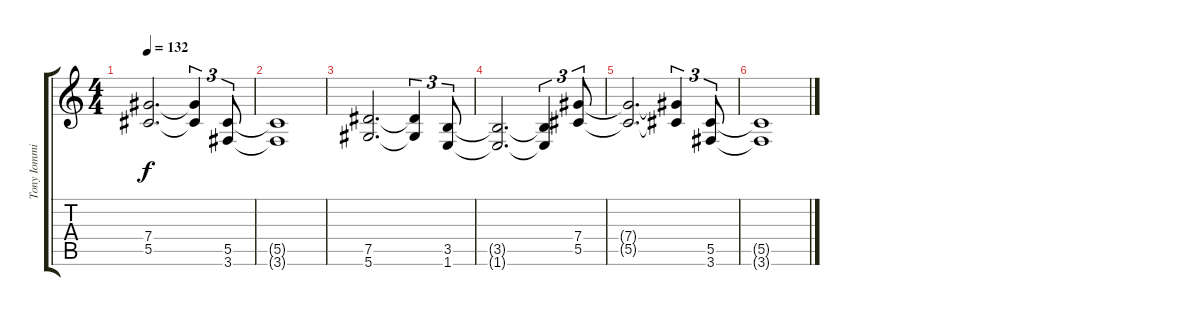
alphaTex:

\track ("Tony Iommi - Rhythm" "Tony Iommi") {instrument overdrivenguitar}
\staff {score tabs}
\tuning (Eb4 Bb3 Gb3 Db3 Ab2 Eb2) {hide}
\ts (4 4)
\tempo 132
\clef g2
\ks c
(7.4{t} 5.5{t}).2{d dy f} (7.4{t} 5.5{t}).4{tu (3 2)} (5.5 3.6).8{tu (3 2)} |
(5.5{t} 3.6{t}).1 |
(7.5 5.6).2{d volume 0} (7.5{t} 5.6{t}).4{tu (3 2)} (3.5 1.6).8{tu (3 2)} |
(3.5{t} 1.6{t}).2{d} (3.5{t} 1.6{t}).4{tu (3 2)} (7.4 5.5).8{tu (3 2)} |
(7.4{t} 5.5{t}).2{d} (7.4{t} 5.5{t}).4{tu (3 2)} (5.5 3.6).8{tu (3 2)} |
(5.5{t} 3.6{t}).1
